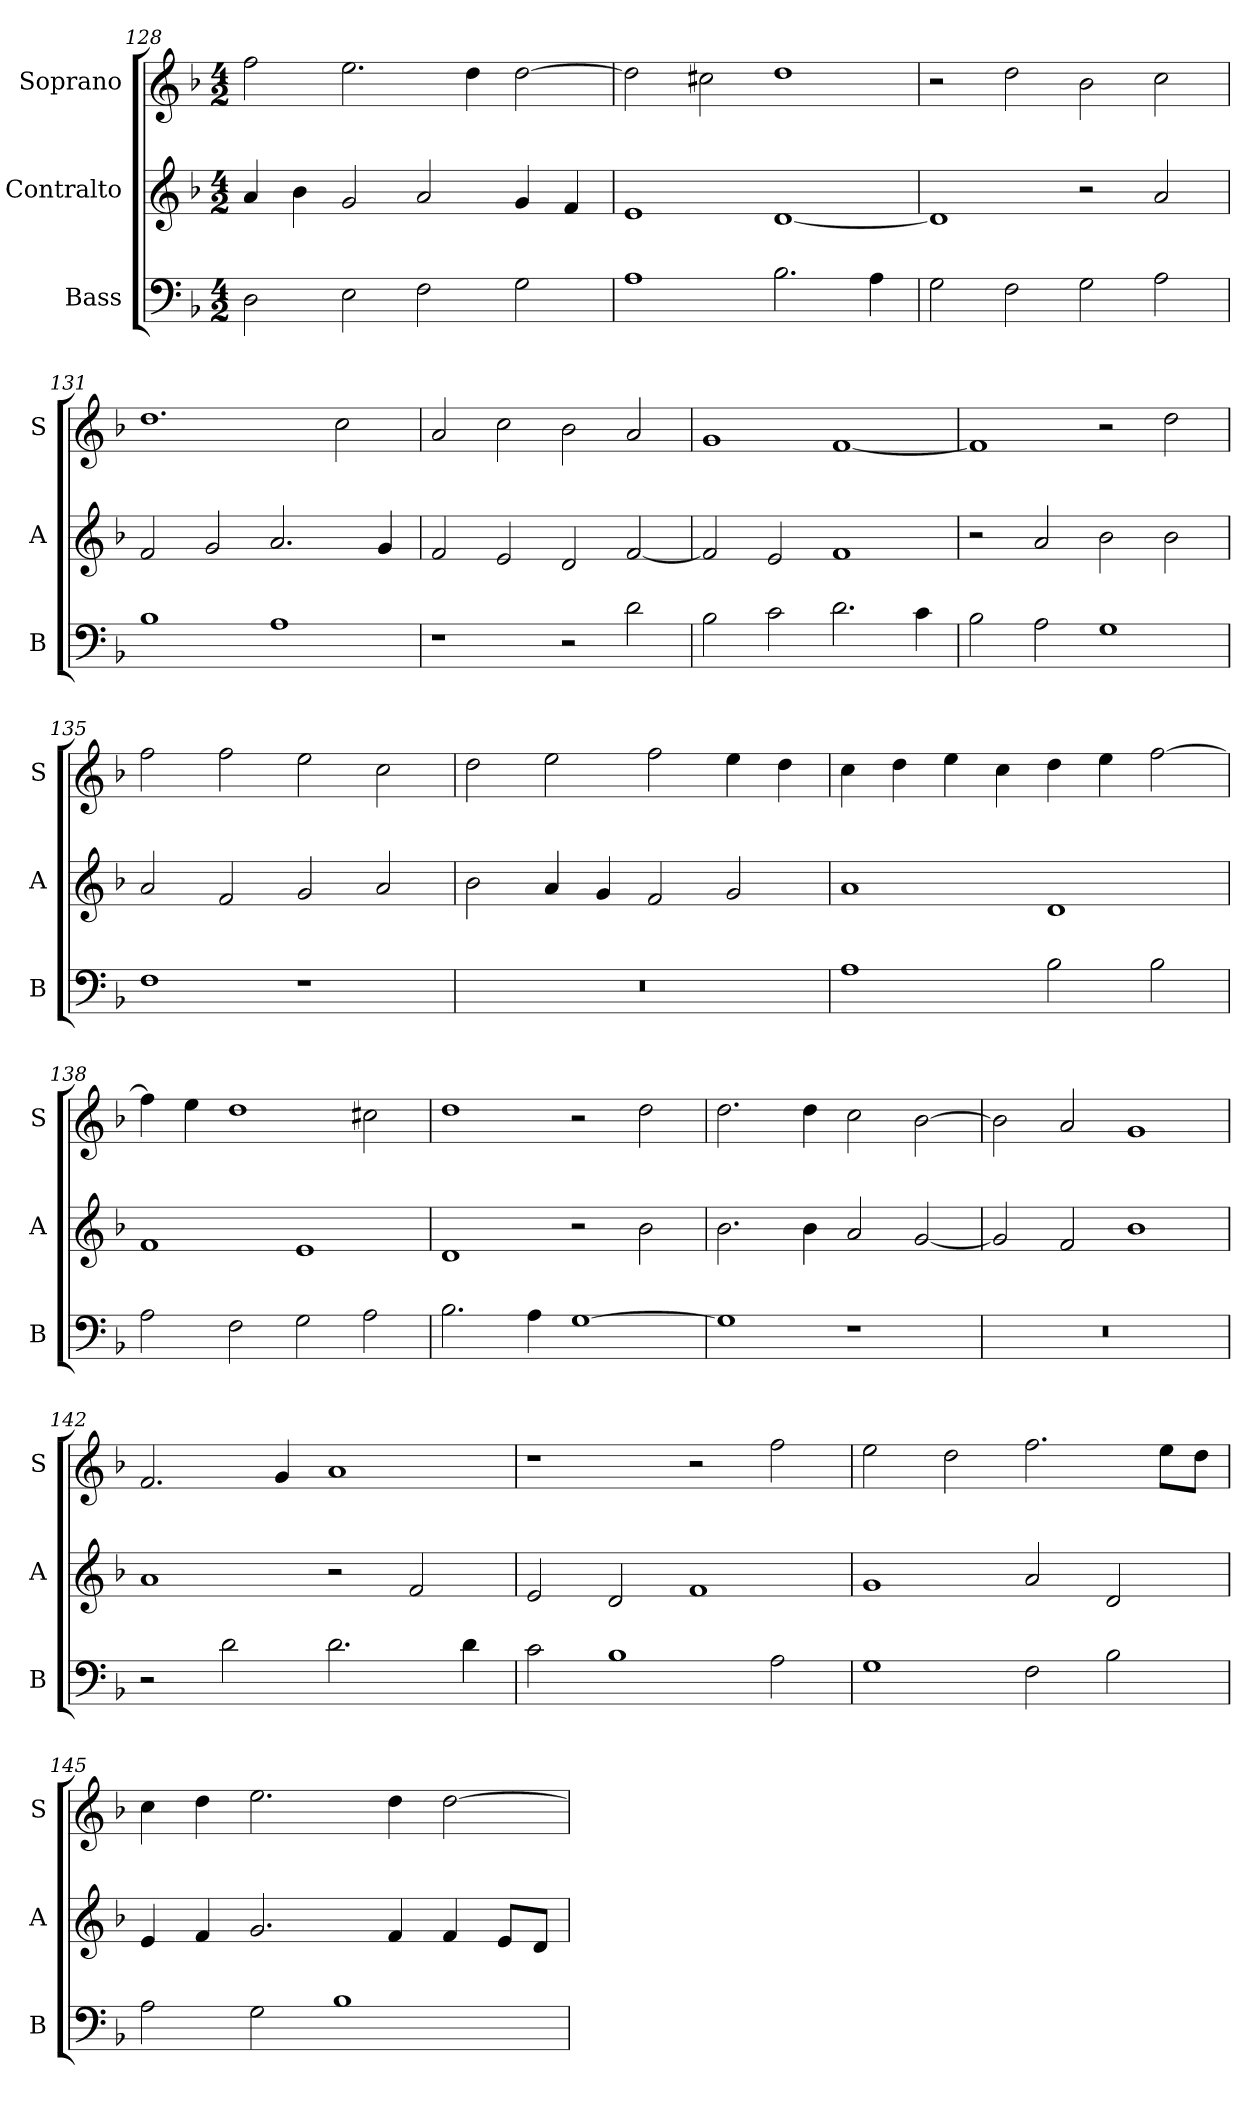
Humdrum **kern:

**kern	**kern	**kern
*part3	*part2	*part1
*staff3	*staff2	*staff1
*I"Bass	*I"Contralto	*I"Soprano
*I'B	*I'A	*I'S
*clefF4	*clefG2	*clefG2
*k[b-]	*k[b-]	*k[b-]
*G:dor	*G:dor	*G:dor
*M4/2	*M4/2	*M4/2
=128	=128	=128
2D	4a	2ff
.	4b-	.
2E	2g	2.ee
2F	2a	.
.	.	4dd
2G	4g	[2dd
.	4f	.
=129	=129	=129
1A	1e	2dd]
.	.	2cc#X
2.B-	[1d	1dd
4A	.	.
=130	=130	=130
2G	1d]	2r
2F	.	2dd
2G	2r	2b-
2A	2a	2cc
=131	=131	=131
1B-	2f	1.dd
.	2g	.
1A	2.a	.
.	.	2cc
.	4g	.
=132	=132	=132
1r	2f	2a
.	2e	2cc
2r	2d	2b-
2d	[2f	2a
=133	=133	=133
2B-	2f]	1g
2c	2e	.
2.d	1f	[1f
4c	.	.
=134	=134	=134
2B-	2r	1f]
2A	2a	.
1G	2b-	2r
.	2b-	2dd
=135	=135	=135
1F	2a	2ff
.	2f	2ff
1r	2g	2ee
.	2a	2cc
=136	=136	=136
0r	2b-	2dd
.	4a	2ee
.	4g	.
.	2f	2ff
.	2g	4ee
.	.	4dd
=137	=137	=137
1A	1a	4cc
.	.	4dd
.	.	4ee
.	.	4cc
2B-	1d	4dd
.	.	4ee
2B-	.	[2ff
=138	=138	=138
2A	1f	4ff]
.	.	4ee
2F	.	1dd
2G	1e	.
2A	.	2cc#X
=139	=139	=139
2.B-	1d	1dd
4A	.	.
[1G	2r	2r
.	2b-	2dd
=140	=140	=140
1G]	2.b-	2.dd
.	4b-	4dd
1r	2a	2cc
.	[2g	[2b-
=141	=141	=141
0r	2g]	2b-]
.	2f	2a
.	1b-	1g
=142	=142	=142
2r	1a	2.f
2d	.	.
.	.	4g
2.d	2r	1a
.	2f	.
4d	.	.
=143	=143	=143
2c	2e	1r
1B-	2d	.
.	1f	2r
2A	.	2ff
=144	=144	=144
1G	1g	2ee
.	.	2dd
2F	2a	2.ff
2B-	2d	.
.	.	8ee\L
.	.	8dd\J
=145	=145	=145
2A	4e	4cc
.	4f	4dd
2G	2.g	2.ee
1B-	.	.
.	4f	4dd
.	4f	[2dd
.	8e/L	.
.	8d/J	.
=	=	=
*-	*-	*-
